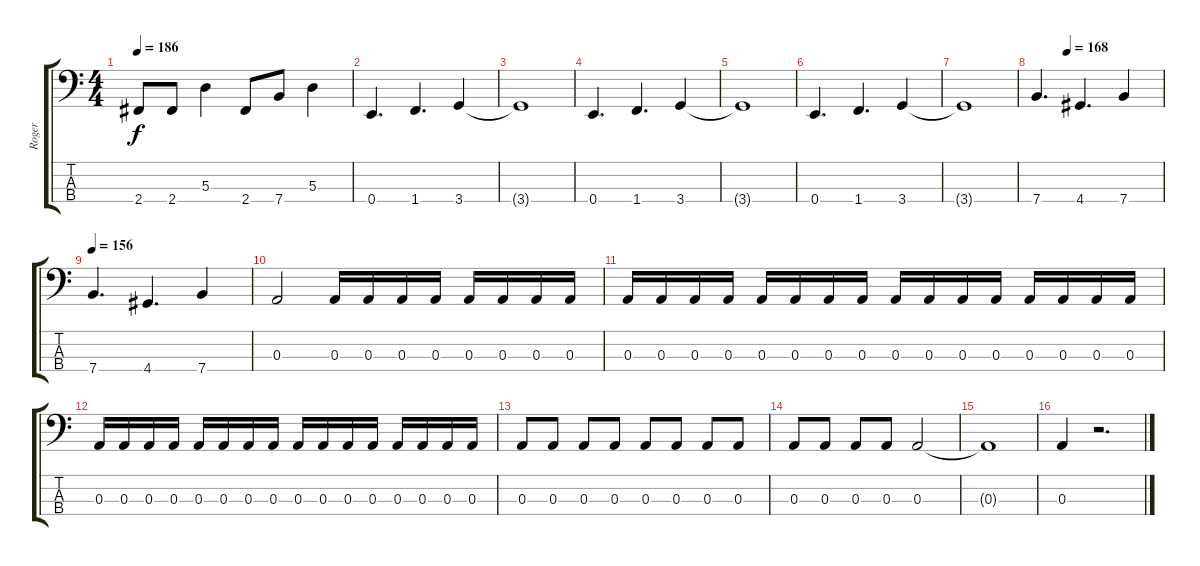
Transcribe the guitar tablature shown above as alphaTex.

\track ("Roger" "Roger") {instrument electricbassfinger}
\staff {score tabs}
\tuning (G2 D2 A1 E1) {hide}
\ts (4 4)
\tempo 186
\clef f4
\ks c
2.4{t}.8{dy f} 2.4.8 5.3.4 2.4.8 7.4.8 5.3.4 |
0.4.4{d} 1.4.4{d} 3.4.4 |
3.4{t}.1 |
0.4.4{d} 1.4.4{d} 3.4.4 |
3.4{t}.1 |
0.4.4{d} 1.4.4{d} 3.4.4 |
3.4{t}.1 |
\tempo (168 0.25)
7.4.4{d} 4.4.4{d} 7.4.4 |
\tempo 156
7.4.4{d} 4.4.4{d} 7.4.4 |
0.3.2 0.3.16 0.3.16 0.3.16 0.3.16 0.3.16 0.3.16 0.3.16 0.3.16 |
0.3.16 0.3.16 0.3.16 0.3.16 0.3.16 0.3.16 0.3.16 0.3.16 0.3.16 0.3.16 0.3.16 0.3.16 0.3.16 0.3.16 0.3.16 0.3.16 |
0.3.16 0.3.16 0.3.16 0.3.16 0.3.16 0.3.16 0.3.16 0.3.16 0.3.16 0.3.16 0.3.16 0.3.16 0.3.16 0.3.16 0.3.16 0.3.16 |
0.3.8 0.3.8 0.3.8 0.3.8 0.3.8 0.3.8 0.3.8 0.3.8 |
0.3.8 0.3.8 0.3.8 0.3.8 0.3.2 |
0.3{t}.1 |
0.3.4 r.2{d}
